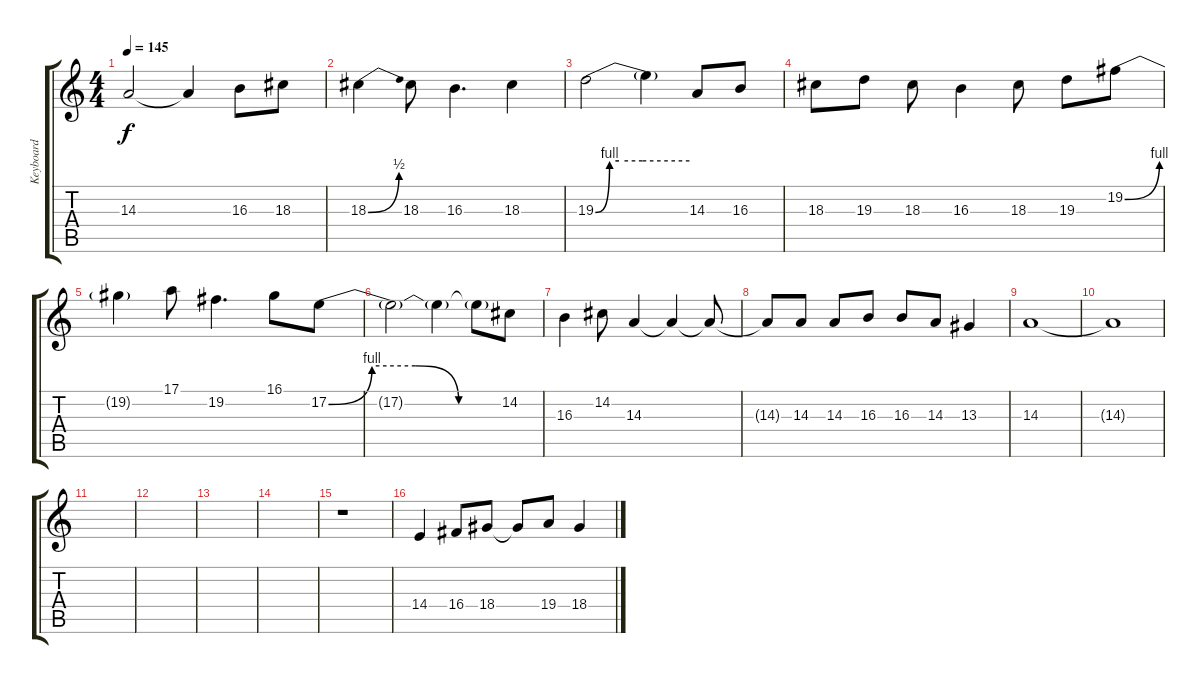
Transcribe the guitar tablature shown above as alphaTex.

\track ("Keyboard" "Keyboard") {instrument lead1square}
\staff {score tabs}
\tuning (E4 B3 G3 D3 A2 E2) {hide}
\ts (4 4)
\tempo 145
\clef g2
\ks c
14.3.2{dy f instrument lead1square} 14.3{t}.4 16.3.8 18.3.8 |
18.3{be (bend 0 0 60 2)}.4 18.3.8 16.3.4{d} 18.3.4 |
19.3{be (custom 0 0 9 4 15 4 30 4 60 4)}.2 19.3{t}.4 14.3.8 16.3.8 |
18.3.8 19.3.8 18.3.8 16.3.4 18.3.8 19.3.8 19.2{be (bend 0 0 60 4)}.8 |
19.2{t}.4 17.1.8 19.2.4{d} 16.1.8 17.2{be (custom 0 0 15 4 30 4 45 0 60 0)}.8 |
17.2{t}.2 17.2{t}.4 17.2{t}.8 14.2.8 |
16.3.4 14.2.8 14.3.4 14.3{t}.4 14.3{t}.8 |
14.3{t}.8 14.3.8 14.3.8 16.3.8 16.3.8 14.3.8 13.3.4 |
14.3.1{volume 0} |
14.3{t}.1 |
|
|
|
|
r.1{volume 14 instrument stringensemble1} |
14.4.4 16.4.8 18.4.8 18.4{t}.8 19.4.8 18.4.4
